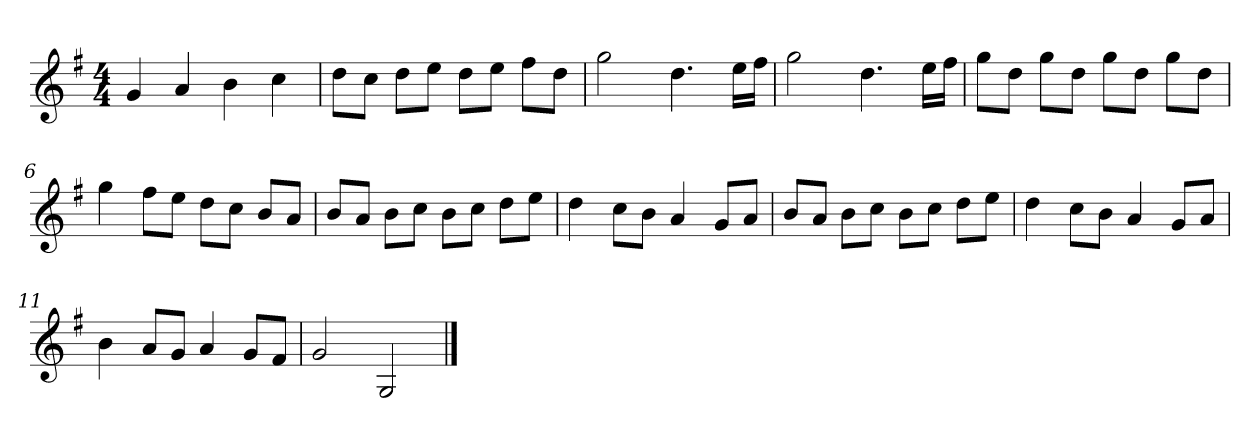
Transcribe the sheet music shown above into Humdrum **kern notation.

**kern
*part1
*staff1
*k[f#]
*M4/4
*MM120
=1
4g
4a
4b
4cc
=2
8ddL
8ccJ
8ddL
8eeJ
8ddL
8eeJ
8ff#L
8ddJ
=3
2gg
4.dd
16eeLL
16ff#JJ
=4
2gg
4.dd
16eeLL
16ff#JJ
=5
8ggL
8ddJ
8ggL
8ddJ
8ggL
8ddJ
8ggL
8ddJ
=6
4gg
8ff#L
8eeJ
8ddL
8ccJ
8bL
8aJ
=7
8bL
8aJ
8bL
8ccJ
8bL
8ccJ
8ddL
8eeJ
=8
4dd
8ccL
8bJ
4a
8gL
8aJ
=9
8bL
8aJ
8bL
8ccJ
8bL
8ccJ
8ddL
8eeJ
=10
4dd
8ccL
8bJ
4a
8gL
8aJ
=11
4b
8aL
8gJ
4a
8gL
8f#J
=12
2g
2G
==
*-
